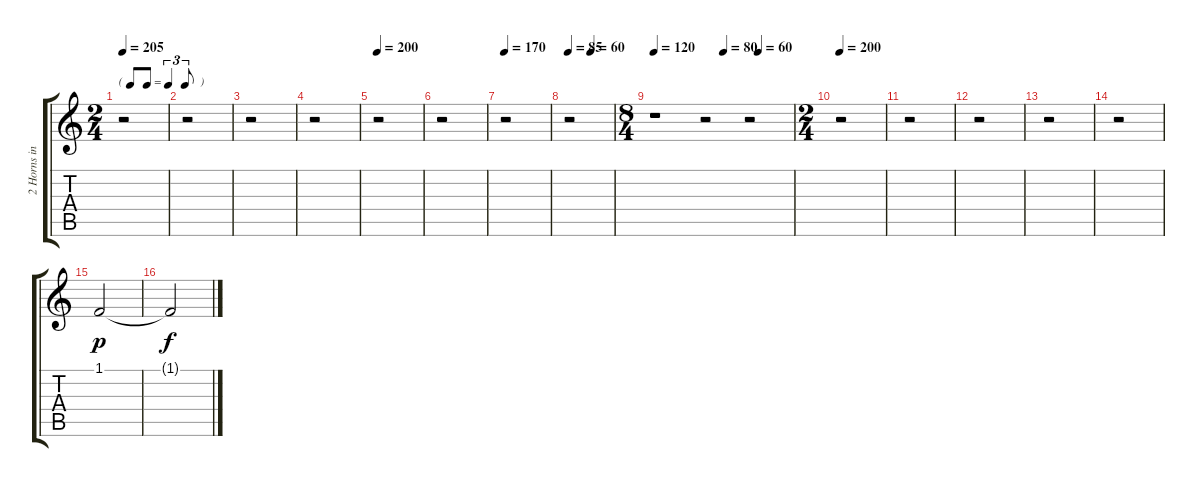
\track ("2 Horns in Eb" "2 Horns in") {instrument frenchhorn}
\staff {score tabs}
\tuning (E4 B3 G3 D3 A2 E2) {hide}
\ts (2 4)
\tf triplet8th
\tempo 205
\clef g2
\ks c
r.2{dy f} |
r.2 |
r.2 |
r.2 |
\tempo 200
r.2 |
r.2 |
\tempo 170
r.2 |
\tempo 85
\tempo (60 0.5)
r.2 |
\ts (8 4)
\tempo 120
\tempo (80 0.5)
\tempo (60 0.75)
r.1 r.2 r.2 |
\ts (2 4)
\tempo 200
r.2 |
r.2 |
r.2 |
r.2 |
r.2 |
1.1.2{dy p} |
1.1{t}.2{dy f}
